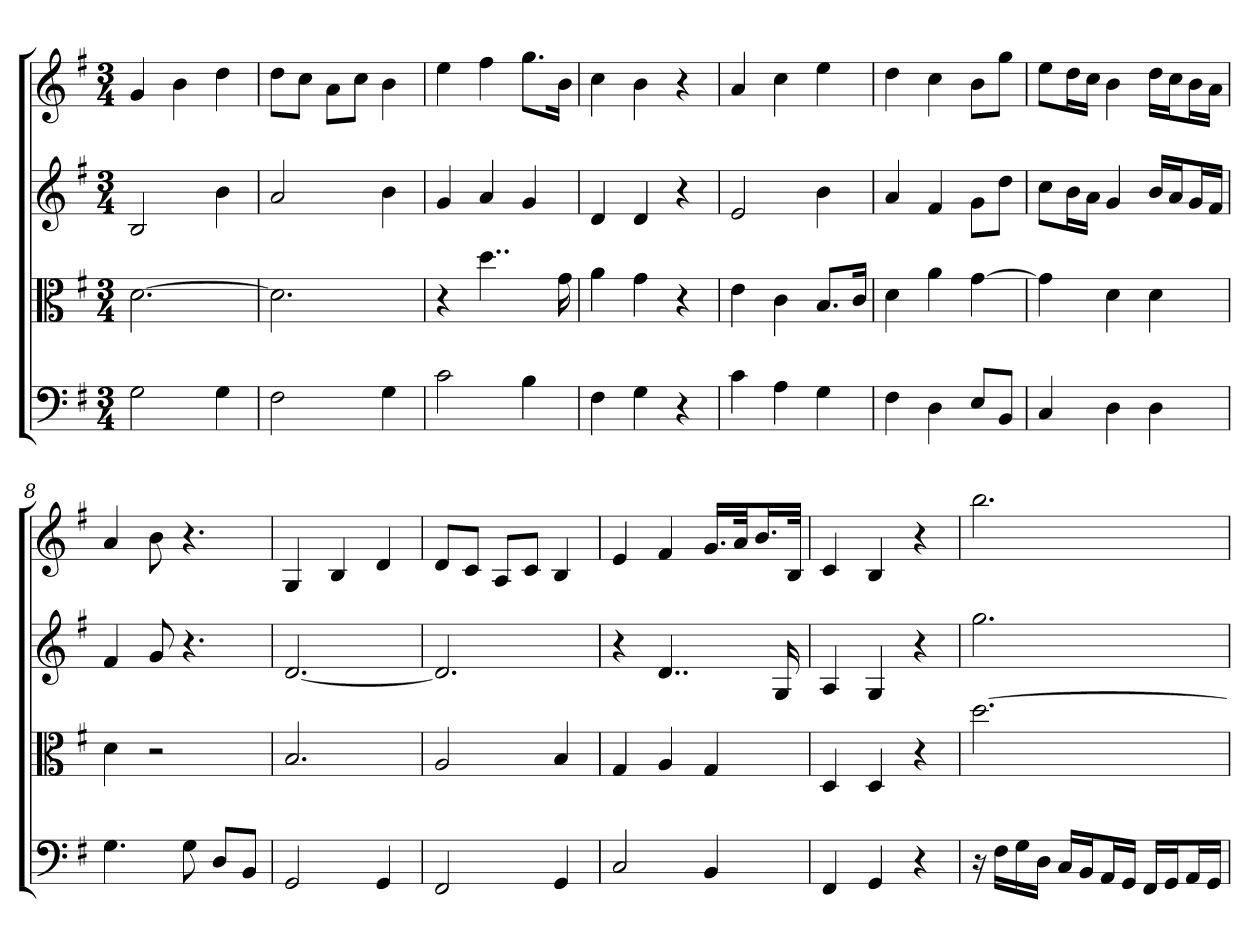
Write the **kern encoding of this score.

**kern	**kern	**kern	**kern
*part4	*part3	*part2	*part1
*staff4	*staff3	*staff2	*staff1
*clefF4	*clefC3	*	*
*k[f#]	*k[f#]	*k[f#]	*k[f#]
*G:	*G:	*G:	*G:
*M3/4	*M3/4	*M3/4	*M3/4
=	=	=	=
2G	[2.d	2B	4g
.	.	.	4b
4G	.	4b	4dd
=2	=2	=2	=2
2F#	2.d]	2a	8ddL
.	.	.	8ccJ
.	.	.	8aL
.	.	.	8ccJ
4G	.	4b	4b
=3	=3	=3	=3
2c	4r	4g	4ee
.	4..dd	4a	4ff#
4B	.	4g	8.ggL
.	16g	.	16bJk
=4	=4	=4	=4
4F#	4a	4d	4cc
4G	4g	4d	4b
4r	4r	4r	4r
=5	=5	=5	=5
4c	4e	2e	4a
4A	4c	.	4cc
4G	8.B/L	4b	4ee
.	16c/Jk	.	.
=6	=6	=6	=6
4F#	4d	4a	4dd
4D	4a	4f#	4cc
8E/L	[4g	8gL	8bL
8BB/J	.	8ddJ	8ggJ
=7	=7	=7	=7
4C	4g]	8ccL	8eeL
.	.	16bL	16ddL
.	.	16aJJ	16ccJJ
4D	4d	4g	4b
4D	4d	16bLL	16ddLL
.	.	16aJ	16ccJ
.	.	16gL	16bL
.	.	16f#JJ	16aJJ
=8	=8	=8	=8
4.G	4d	4f#	4a
.	2r	8g	8b
8G	.	4.r	4.r
8D/L	.	.	.
8BB/J	.	.	.
=9	=9	=9	=9
2GG	2.B	[2.d	4G
.	.	.	4B
4GG	.	.	4d
=10	=10	=10	=10
2FF#	2A	2.d]	8dL
.	.	.	8cJ
.	.	.	8AL
.	.	.	8cJ
4GG	4B	.	4B
=11	=11	=11	=11
2C	4G	4r	4e
.	4A	4..d	4f#
4BB	4G	.	16.gLL
.	.	.	32aJk
.	.	.	16.bL
.	.	16G	.
.	.	.	32BJJk
=12	=12	=12	=12
4FF#	4D	4A	4c
4GG	4D	4G	4B
4r	4r	4r	4r
=13	=13	=13	=13
16r	[2.dd	2.gg	2.bb
16F#\LL	.	.	.
16G\	.	.	.
16D\JJ	.	.	.
16C/LL	.	.	.
16BB/J	.	.	.
16AA/L	.	.	.
16GG/JJ	.	.	.
16FF#/LL	.	.	.
16GG/J	.	.	.
16AA/L	.	.	.
16GG/JJ	.	.	.
=	=	=	=
*-	*-	*-	*-
